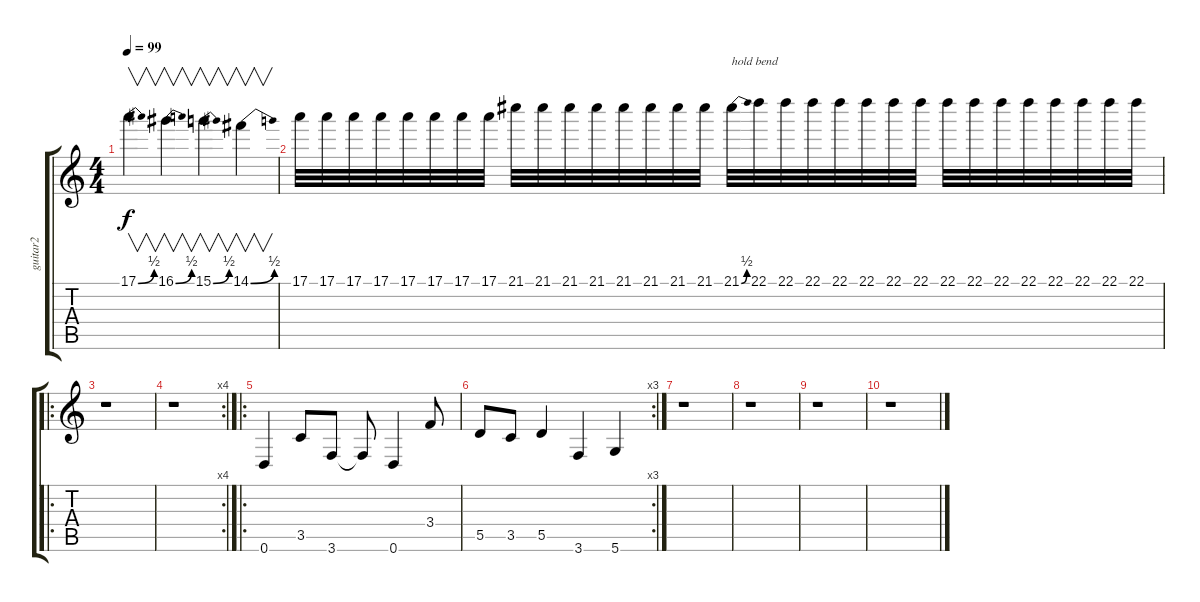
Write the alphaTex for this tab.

\track ("guitar2" "guitar2") {instrument overdrivenguitar}
\staff {score tabs}
\tuning (E4 B3 G3 D3 A2 D2) {hide}
\ts (4 4)
\tempo 99
\clef g2
\ks c
17.1{be (bend 0 0 60 2)}.4{v dy f} 16.1{be (bend 0 0 60 2)}.4{v} 15.1{be (bend 0 0 60 2)}.4{v} 14.1{be (bend 0 0 60 2)}.4{v} |
17.1.32 17.1.32 17.1.32 17.1.32 17.1.32 17.1.32 17.1.32 17.1.32 21.1.32 21.1.32 21.1.32 21.1.32 21.1.32 21.1.32 21.1.32 21.1.32 21.1{be (bend 0 0 60 2)}.32{txt "hold bend"} 22.1.32 22.1.32 22.1.32 22.1.32 22.1.32 22.1.32 22.1.32 22.1.32 22.1.32 22.1.32 22.1.32 22.1.32 22.1.32 22.1.32 22.1.32 |
\ro
r.1 |
\rc 4
r.1 |
\ro
0.6.4 3.5.8 3.6.8 3.6{t}.8 0.6.4 3.4.8 |
\rc 3
5.5.8 3.5.8 5.5.4 3.6.4 5.6.4 |
r.1 |
r.1 |
r.1 |
r.1
